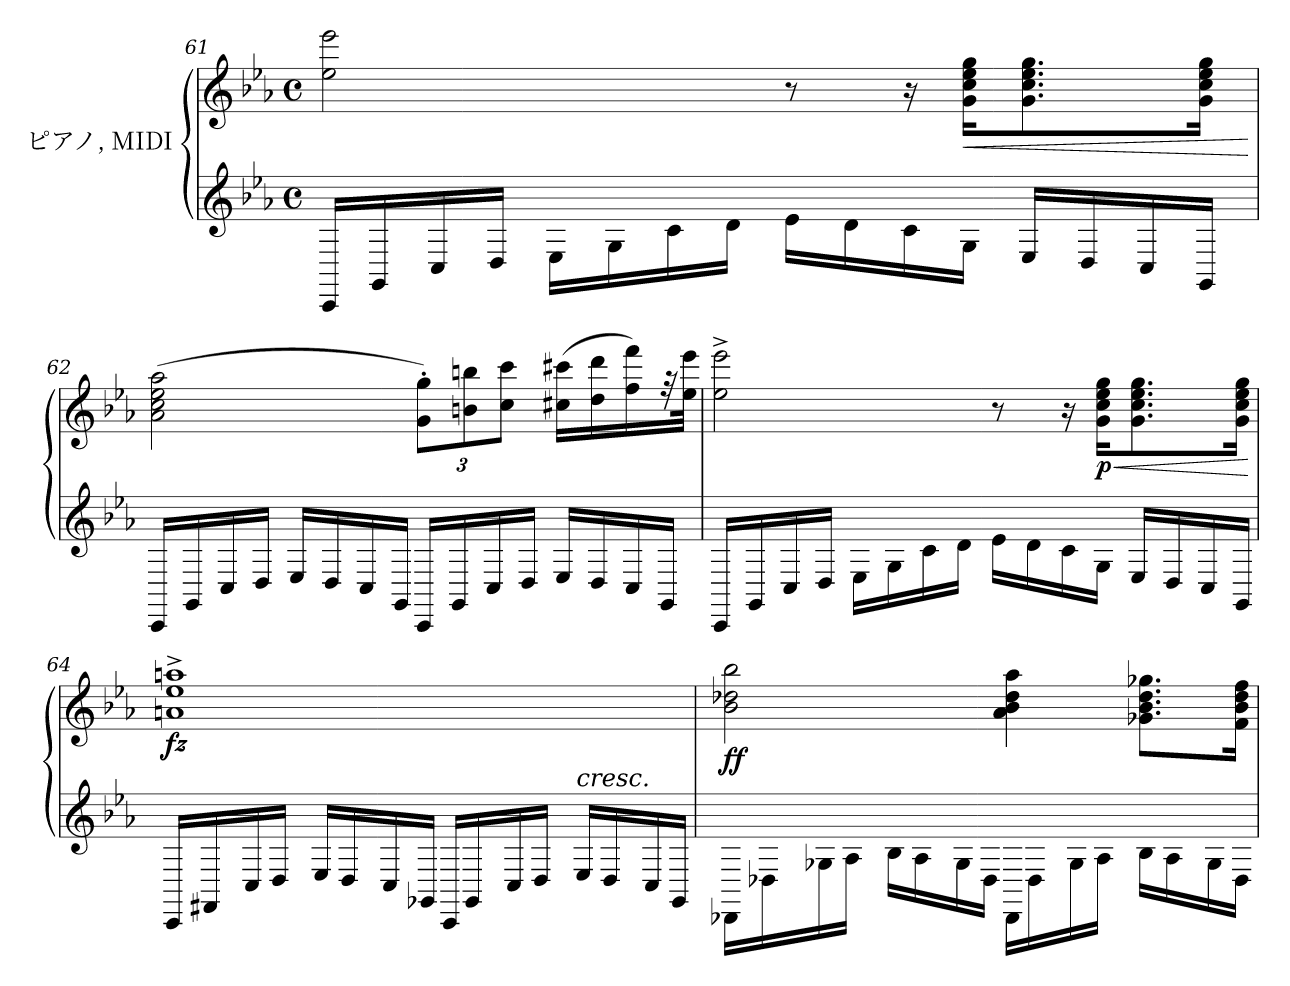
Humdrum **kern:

**kern	**kern	**dynam
*part1	*part1	*part1
*staff2	*staff1	*staff1/2
*I"ピアノ, MIDI	*	*
!!LO:LB:g=z
*clefG2	*clefG2	*
*k[b-e-a-]	*k[b-e-a-]	*
*M4/4	*M4/4	*
*met(c)	*met(c)	*
*MM128	*MM128	*
=61	=61	=61
*^	*	*
*	*^	*	*
16CC/LL	16..CCyy	16ryy	2ee-\ 2eee-\	.
*	*	*	*MM158	*
16GG/	.	16..GGyy	.	.
.	64ryy	.	.	.
16C/	16..Cyy	.	.	.
.	.	64ryy	.	.
*	*	*	*MM154	*
16D/JJ	.	16..Dyy	.	.
.	64ryy	.	.	.
*	*	*	*MM160	*
16E-\LL	16..E-yy	.	.	.
.	.	64ryy	.	.
16G\	.	16..Gyy	.	.
.	64ryy	.	.	.
16c\	16..cyy	.	.	.
.	.	64ryy	.	.
*	*	*	*MM154	*
16d\JJ	.	16..dyy	.	.
.	64ryy	.	.	.
*	*	*	*MM158	*
16e-\LL	16..e-yy	.	8r	.
.	.	64ryy	.	.
*	*	*	*MM118	*
16d\	.	16..dyy	.	.
.	64ryy	.	.	.
16c\	16..cyy	.	16r	.
.	.	64ryy	.	.
*	*	*	*MM107	*
!	!	!	!	!LO:HP:b
16G\JJ	.	16..Gyy	16g\ 16cc\ 16ee-\ 16gg\KL	<
.	64ryy	.	.	.
*	*	*	*MM122	*
16E-/LL	16..E-yy	.	8.g\ 8.cc\ 8.ee-\ 8.gg\	.
.	.	64ryy	.	.
16D/	.	16..Dyy	.	.
.	64ryy	.	.	.
*	*	*	*MM110	*
16C/	16..Cyy	.	.	.
.	.	64ryy	.	.
*	*	*	*MM116	*
16GG/JJ	.	16GGyy	16g\ 16cc\ 16ee-\ 16gg\Jk	.
.	64ryy	.	.	.
*v	*v	*v	*	*
.	.	[
=62	=62	=62
*	*MM126	*
*^	*^	*
*	*^	*	*	*
16CC/LL	16..CCyy	16ryy	(>2a-\ 2cc\ 2ee-\ 2aa-\	3%2ryy	.
*	*	*	*MM155	*	*
16GG/	.	16..GGyy	.	.	.
.	64ryy	.	.	.	.
16C/	16..Cyy	.	.	.	.
.	.	64ryy	.	.	.
*	*	*	*MM154	*	*
16D/JJ	.	16..Dyy	.	.	.
.	64ryy	.	.	.	.
*	*	*	*MM155	*	*
16E-/LL	16..E-yy	.	.	.	.
.	.	64ryy	.	.	.
16D/	.	16..Dyy	.	.	.
.	64ryy	.	.	.	.
16C/	16..Cyy	.	.	.	.
.	.	64ryy	.	.	.
*	*	*	*MM137	*	*
16GG/JJ	.	16GGyy	.	.	.
.	64ryy	.	.	.	.
*	*	*	*Xbrackettup	*	*
*	*	*	*MM112	*	*
16CC/LL	16..CCyy	16ryy	12g\' 12gg\'L)	.	.
16GG/	.	16..GGyy	.	.	.
*	*	*	*MM121	*	*
.	.	.	12bn\ 12bbn\	.	.
.	64ryy	.	.	.	.
16C/	16..Cyy	.	.	.	.
.	.	.	12cc\ 12ccc\J	6..ryy	.
.	.	64ryy	.	.	.
16D/JJ	.	16..Dyy	.	.	.
.	64ryy	.	.	.	.
*	*	*	*MM113	*	*
16E-/LL	16..E-yy	.	(>16cc#X\ 16ccc#X\LL	.	.
.	.	64ryy	.	.	.
*	*	*	*MM107	*	*
16D/	.	16..Dyy	16dd\ 16ddd\	.	.
.	64ryy	.	.	.	.
*	*	*	*MM95	*	*
16C/	16..Cyy	.	16ff\ 16fff\)	.	.
.	.	64ryy	.	.	.
16GG/JJ	.	16GGyy	32r	.	.
*	*	*	*MM77	*	*
.	.	.	.	24ryy	.
.	.	.	32ee-\ 32eee-\JJk	.	.
.	64ryy	.	.	.	.
*	*	*	*v	*v	*
=63	=63	=63	=63	=63
*	*	*	*MM115	*
16CC/LL	16..CCyy	16ryy	2ee-\^ 2eee-\^	.
*	*	*	*MM156	*
16GG/	.	16..GGyy	.	.
.	64ryy	.	.	.
16C/	16..Cyy	.	.	.
.	.	64ryy	.	.
*	*	*	*MM153	*
16D/JJ	.	16..Dyy	.	.
.	64ryy	.	.	.
*	*	*	*MM159	*
16E-\LL	16..E-yy	.	.	.
.	.	64ryy	.	.
16G\	.	16..Gyy	.	.
.	64ryy	.	.	.
16c\	16..cyy	.	.	.
.	.	64ryy	.	.
*	*	*	*MM154	*
16d\JJ	.	16..dyy	.	.
.	64ryy	.	.	.
*	*	*	*MM158	*
16e-\LL	16..e-yy	.	8r	.
.	.	64ryy	.	.
16d\	.	16..dyy	.	.
.	64ryy	.	.	.
*	*	*	*MM127	*
16c\	16..cyy	.	16r	.
.	.	64ryy	.	.
*	*	*	*MM107	*
!	!	!	!	!LO:HP:b
!	!	!	!	!LO:DY:n=1:b
16G\JJ	.	16..Gyy	16g\ 16cc\ 16ee-\ 16gg\KL	< p
.	64ryy	.	.	.
*	*	*	*MM134	*
16E-/LL	16..E-yy	.	8.g\ 8.cc\ 8.ee-\ 8.gg\	.
.	.	64ryy	.	.
16D/	.	16..Dyy	.	.
.	64ryy	.	.	.
*	*	*	*MM92	*
16C/	16..Cyy	.	.	.
.	.	64ryy	.	.
*	*	*	*MM98	*
16GG/JJ	.	16GGyy	16g\ 16cc\ 16ee-\ 16gg\Jk	.
.	64ryy	.	.	.
*v	*v	*v	*	*
.	.	[
!!LO:LB:g=z
=64	=64	=64
*	*MM128	*
*^	*	*
*	*^	*	*
!	!	!	!	!LO:DY:b
16CC/LL	16CCyy	16ryy	1an^ 1ee-^ 1aan^	fz
*	*	*	*MM150	*
16FF#X/	16ryy	16..FF#yy	.	.
16C/	16Cyy	.	.	.
.	.	64ryy	.	.
16D/JJ	16ryy	16..Dyy	.	.
*	*	*	*MM148	*
16E-/LL	16E-yy	.	.	.
.	.	64ryy	.	.
16D/	16ryy	16..Dyy	.	.
16C/	16Cyy	.	.	.
.	.	64ryy	.	.
16GG-X/JJ	16ryy	16GG-yy	.	.
*	*	*	*MM150	*
16CC/LL	16CCyy	16ryy	.	.
16GG-/	16ryy	16..GG-yy	.	.
16C/	16Cyy	.	.	.
.	.	64ryy	.	.
16D/JJ	16ryy	16..Dyy	.	.
*	*	*	*MM146	*
!LO:TX:a:i:t=cresc.	!	!	!	!
16E-/LL	16E-yy	.	.	.
.	.	64ryy	.	.
16D/	16ryy	16..Dyy	.	.
16C/	16Cyy	.	.	.
.	.	64ryy	.	.
*	*	*	*MM106	*
16GG-/JJ	16ryy	16GG-yy	.	.
=65	=65	=65	=65	=65
*	*	*	*MM149	*
!	!	!	!	!LO:DY:b
16DD-X\LL	16DD-yy	16ryy	2b-\ 2dd-X\ 2bb-\	ff
16D-X\	16ryy	16..D-yy	.	.
16G-X\	16G-yy	.	.	.
.	.	64ryy	.	.
16A-\JJ	16ryy	16..A-yy	.	.
*	*	*	*MM146	*
16B-\LL	16B-yy	.	.	.
.	.	64ryy	.	.
16A-\	16ryy	16..A-yy	.	.
16G-\	16G-yy	.	.	.
.	.	64ryy	.	.
*	*	*	*MM116	*
16D-\JJ	16ryy	16D-yy	.	.
*	*	*	*MM126	*
16DD-\LL	16DD-yy	16ryy	4a-\ 4b-\ 4dd-\ 4aa-\	.
16D-\	16ryy	16..D-yy	.	.
16G-\	16G-yy	.	.	.
.	.	64ryy	.	.
16A-\JJ	16ryy	16..A-yy	.	.
*	*	*	*MM115	*
16B-\LL	16B-yy	.	8.g-X\ 8.b-\ 8.dd-\ 8.gg-X\L	.
.	.	64ryy	.	.
16A-\	16ryy	16..A-yy	.	.
*	*	*	*MM108	*
16G-\	16G-yy	.	.	.
.	.	64ryy	.	.
*	*	*	*MM110	*
16D-\JJ	16ryy	16D-yy	16f\ 16b-\ 16dd-\ 16ff\Jk	.
*v	*v	*v	*	*
=	=	=
*-	*-	*-
